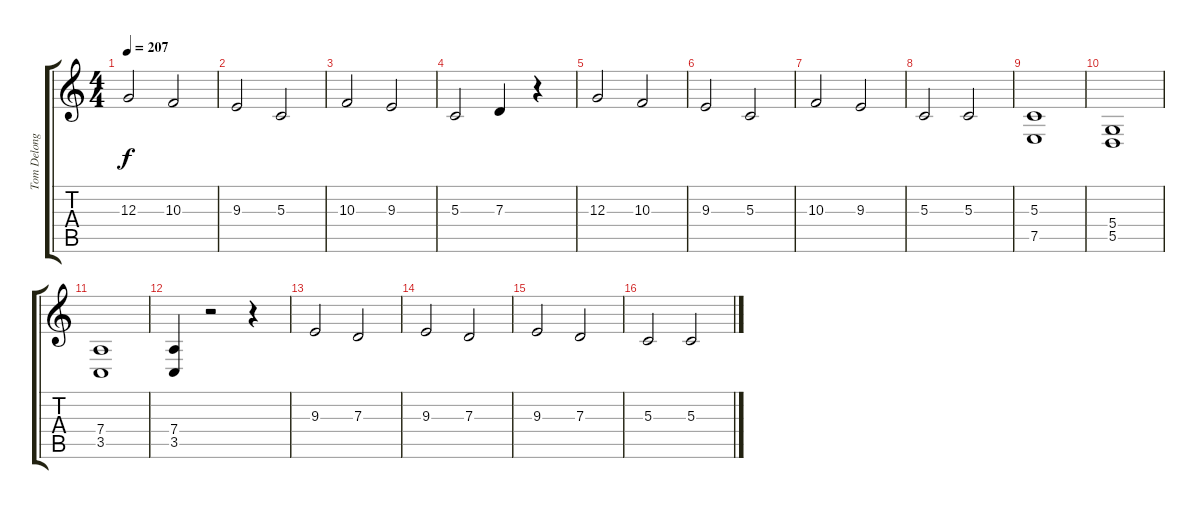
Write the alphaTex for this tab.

\track ("Tom Delonge Vocal" "Tom Delong") {instrument lead8bassandlead}
\staff {score tabs}
\tuning (E4 B3 G3 D3 A2 E2) {hide}
\ts (4 4)
\tempo 207
\clef g2
\ks c
12.3.2{dy f} 10.3.2 |
9.3.2 5.3.2 |
10.3.2 9.3.2 |
5.3.2 7.3.4 r.4 |
12.3.2 10.3.2 |
9.3.2 5.3.2 |
10.3.2 9.3.2 |
5.3.2 5.3.2 |
(5.3 7.5).1 |
(5.4 5.5).1 |
(7.4 3.5).1 |
(7.4 3.5).4 r.2 r.4 |
9.3.2 7.3.2 |
9.3.2 7.3.2 |
9.3.2 7.3.2 |
5.3.2 5.3.2
